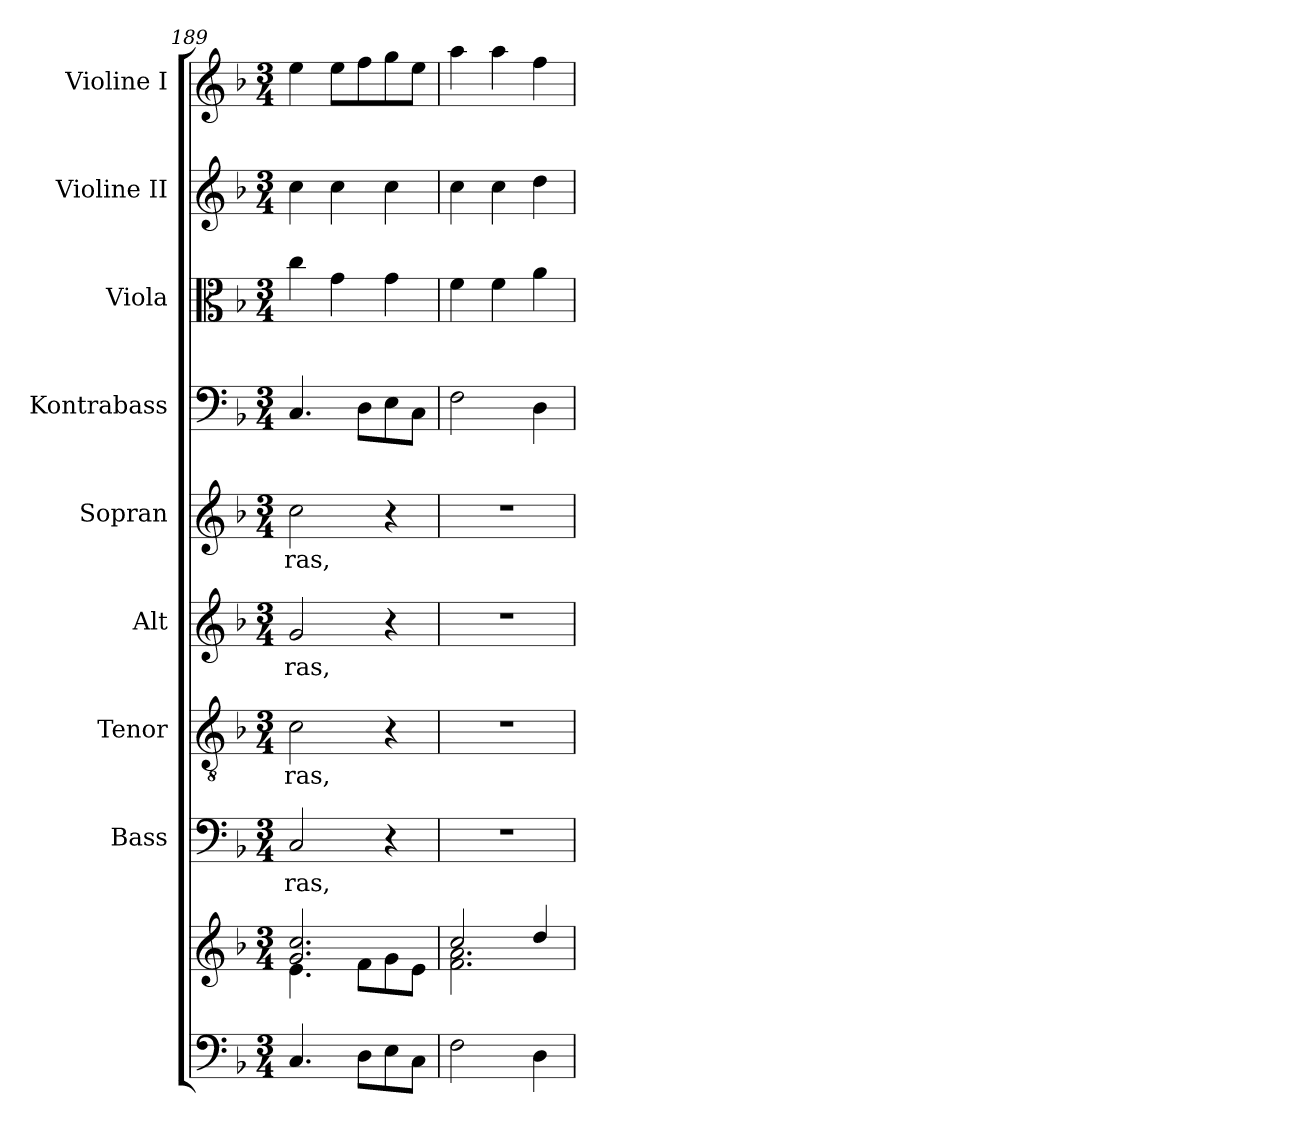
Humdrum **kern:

**kern	**kern	**kern	**text	**kern	**text	**kern	**text	**kern	**text	**kern	**kern	**kern	**kern
*part9	*part9	*part8	*part8	*part7	*part7	*part6	*part6	*part5	*part5	*part4	*part3	*part2	*part1
*staff10	*staff9	*staff8	*staff8	*staff7	*staff7	*staff6	*staff6	*staff5	*staff5	*staff4	*staff3	*staff2	*staff1
*	*	*I"Bass	*	*I"Tenor	*	*I"Alt	*	*I"Sopran	*	*I"Kontrabass	*I"Viola	*I"Violine II	*I"Violine I
*	*	*I'B.	*	*I'T.	*	*I'A.	*	*I'S.	*	*I'Kb.	*I'Vla.	*I'Vl. II	*I'Vl. I
*clefF4	*clefG2	*clefF4	*	*clefGv2	*	*clefG2	*	*clefG2	*	*clefF4	*clefC3	*clefG2	*clefG2
*	*	*	*	*	*	*	*	*	*	*ITrd7c12	*	*	*
*k[b-]	*k[b-]	*k[b-]	*	*k[b-]	*	*k[b-]	*	*k[b-]	*	*k[b-]	*k[b-]	*k[b-]	*k[b-]
*F:	*F:	*F:	*	*F:	*	*F:	*	*F:	*	*F:	*F:	*F:	*F:
*M3/4	*M3/4	*M3/4	*	*M3/4	*	*M3/4	*	*M3/4	*	*M3/4	*M3/4	*M3/4	*M3/4
=189	=189	=189	=189	=189	=189	=189	=189	=189	=189	=189	=189	=189	=189
*	*^	*	*	*	*	*	*	*	*	*	*	*	*
!	!	!	!	!LO:LY:b	!	!LO:LY:b	!	!LO:LY:b	!	!LO:LY:b	!	!	!	!
4.C/	2.g/ 2.cc/	4.e\	2C/	-ras,	2c\	-ras,	2g/	-ras,	2cc\	-ras,	4.CC/	4cc\	4cc\	4ee\
.	.	.	.	.	.	.	.	.	.	.	.	4g\	4cc\	8ee\L
8D\L	.	8f\L	.	.	.	.	.	.	.	.	8DD\L	.	.	8ff\
8E\	.	8g\	4r	.	4r	.	4r	.	4r	.	8EE\	4g\	4cc\	8gg\
8C\J	.	8e\J	.	.	.	.	.	.	.	.	8CC\J	.	.	8ee\J
=190	=190	=190	=190	=190	=190	=190	=190	=190	=190	=190	=190	=190	=190	=190
2F\	2cc/	2.f\ 2.a\	2.r	.	2.r	.	2.r	.	2.r	.	2FF\	4f\	4cc\	4aa\
.	.	.	.	.	.	.	.	.	.	.	.	4f\	4cc\	4aa\
4D\	4dd/	.	.	.	.	.	.	.	.	.	4DD\	4a\	4dd\	4ff\
*	*v	*v	*	*	*	*	*	*	*	*	*	*	*	*
=	=	=	=	=	=	=	=	=	=	=	=	=	=
*-	*-	*-	*-	*-	*-	*-	*-	*-	*-	*-	*-	*-	*-
